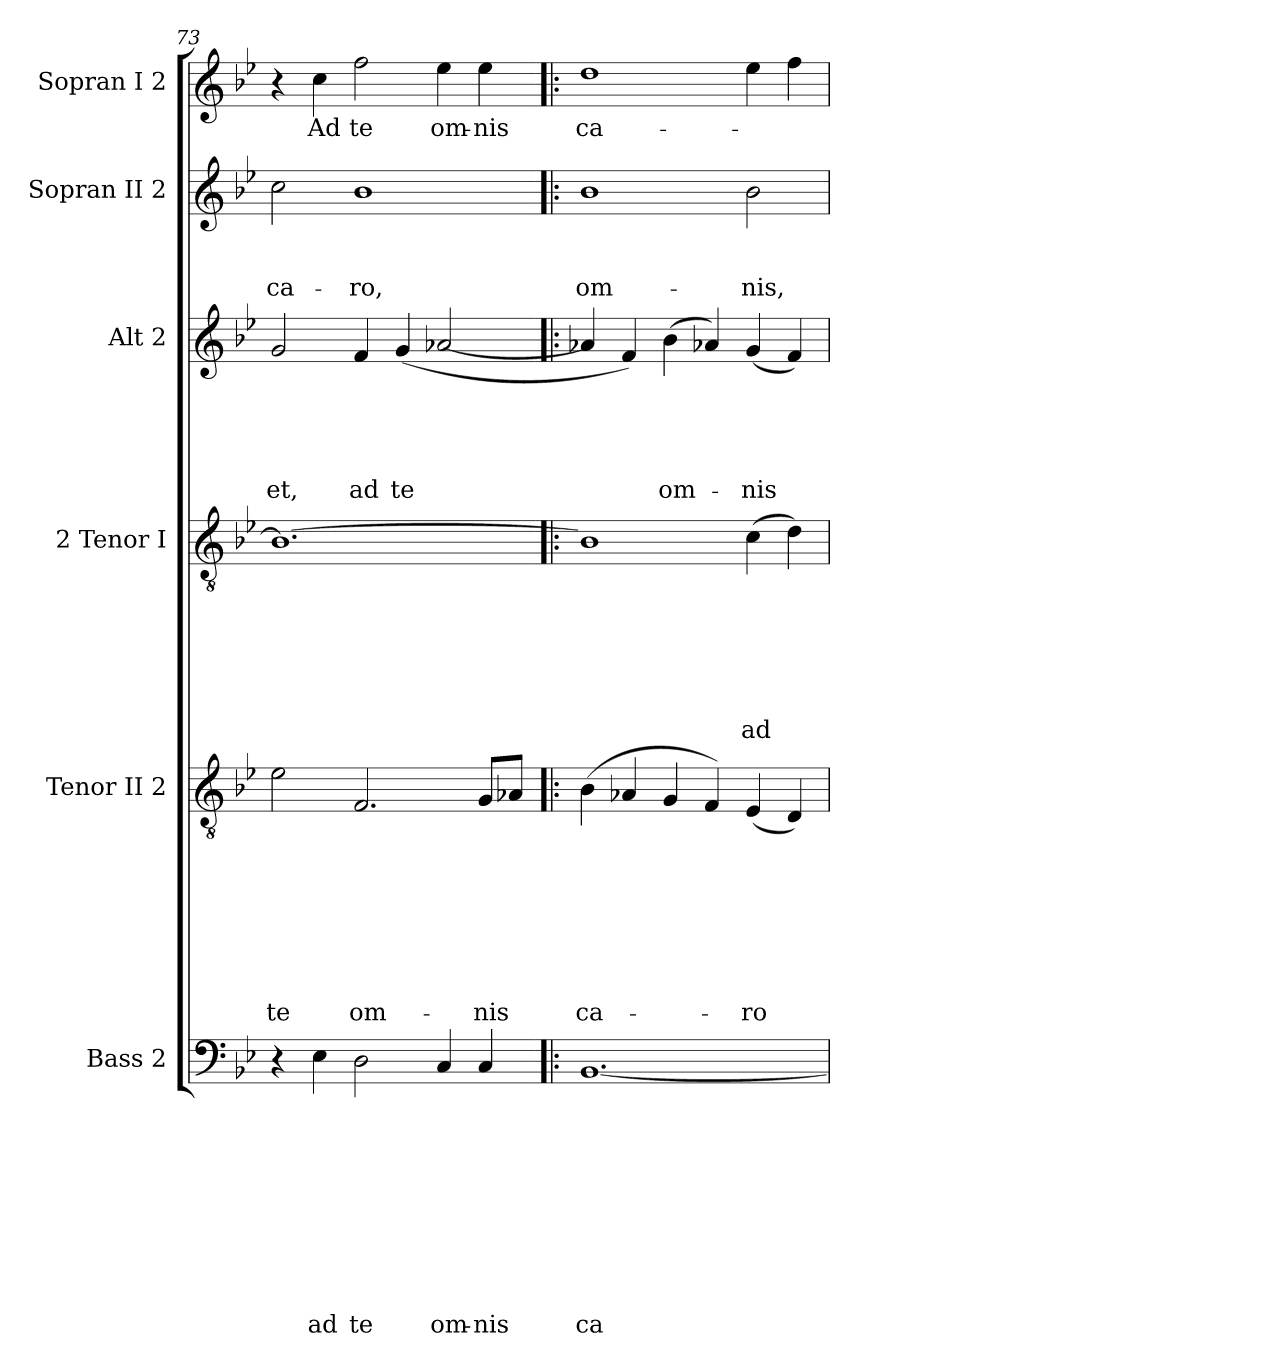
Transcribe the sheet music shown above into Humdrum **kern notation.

**kern	**text	**text	**text	**text	**text	**text	**text	**text	**text	**text	**kern	**text	**text	**text	**text	**text	**text	**text	**text	**kern	**text	**text	**text	**text	**text	**text	**text	**kern	**text	**text	**text	**text	**text	**kern	**text	**text	**text	**kern	**text
*part6	*part6	*part6	*part6	*part6	*part6	*part6	*part6	*part6	*part6	*part6	*part5	*part5	*part5	*part5	*part5	*part5	*part5	*part5	*part5	*part4	*part4	*part4	*part4	*part4	*part4	*part4	*part4	*part3	*part3	*part3	*part3	*part3	*part3	*part2	*part2	*part2	*part2	*part1	*part1
*staff6	*staff6	*staff6	*staff6	*staff6	*staff6	*staff6	*staff6	*staff6	*staff6	*staff6	*staff5	*staff5	*staff5	*staff5	*staff5	*staff5	*staff5	*staff5	*staff5	*staff4	*staff4	*staff4	*staff4	*staff4	*staff4	*staff4	*staff4	*staff3	*staff3	*staff3	*staff3	*staff3	*staff3	*staff2	*staff2	*staff2	*staff2	*staff1	*staff1
*I"Bass 2	*	*	*	*	*	*	*	*	*	*	*I"Tenor II 2	*	*	*	*	*	*	*	*	*I"2 Tenor I	*	*	*	*	*	*	*	*I"Alt 2	*	*	*	*	*	*I"Sopran II 2	*	*	*	*I"Sopran I 2	*
*clefF4	*	*	*	*	*	*	*	*	*	*	*clefGv2	*	*	*	*	*	*	*	*	*clefGv2	*	*	*	*	*	*	*	*clefG2	*	*	*	*	*	*clefG2	*	*	*	*clefG2	*
*k[b-e-]	*	*	*	*	*	*	*	*	*	*	*k[b-e-]	*	*	*	*	*	*	*	*	*k[b-e-]	*	*	*	*	*	*	*	*k[b-e-]	*	*	*	*	*	*k[b-e-]	*	*	*	*k[b-e-]	*
*B-:	*	*	*	*	*	*	*	*	*	*	*B-:	*	*	*	*	*	*	*	*	*B-:	*	*	*	*	*	*	*	*B-:	*	*	*	*	*	*B-:	*	*	*	*B-:	*
=73	=73	=73	=73	=73	=73	=73	=73	=73	=73	=73	=73	=73	=73	=73	=73	=73	=73	=73	=73	=73	=73	=73	=73	=73	=73	=73	=73	=73	=73	=73	=73	=73	=73	=73	=73	=73	=73	=73	=73
!	!	!	!	!	!	!	!	!	!	!	!	!	!	!	!	!	!	!	!LO:LY:b	!	!	!	!	!	!	!	!	!	!	!	!	!	!LO:LY:b	!	!	!	!LO:LY:b	!	!
4r	.	.	.	.	.	.	.	.	.	.	2e-\	.	.	.	.	.	.	.	te	1.B-_	.	.	.	.	.	.	.	2g/	.	.	.	.	-et,	2cc\	.	.	ca-	4r	.
!	!	!	!	!	!	!	!	!	!	!LO:LY:b	!	!	!	!	!	!	!	!	!	!	!	!	!	!	!	!	!	!	!	!	!	!	!	!	!	!	!	!	!LO:LY:b
4E-\	.	.	.	.	.	.	.	.	.	ad	.	.	.	.	.	.	.	.	.	.	.	.	.	.	.	.	.	.	.	.	.	.	.	.	.	.	.	4cc\	Ad
!	!	!	!	!	!	!	!	!	!	!LO:LY:b	!	!	!	!	!	!	!	!	!LO:LY:b	!	!	!	!	!	!	!	!	!	!	!	!	!	!LO:LY:b	!	!	!	!LO:LY:b	!	!LO:LY:b
2D\	.	.	.	.	.	.	.	.	.	te	2.F/	.	.	.	.	.	.	.	om-	.	.	.	.	.	.	.	.	4f/	.	.	.	.	ad	1b-	.	.	-ro,	2ff\	te
!	!	!	!	!	!	!	!	!	!	!	!	!	!	!	!	!	!	!	!	!	!	!	!	!	!	!	!	!	!	!	!	!	!LO:LY:b	!	!	!	!	!	!
.	.	.	.	.	.	.	.	.	.	.	.	.	.	.	.	.	.	.	.	.	.	.	.	.	.	.	.	(<4g/	.	.	.	.	te	.	.	.	.	.	.
!	!	!	!	!	!	!	!	!	!	!LO:LY:b	!	!	!	!	!	!	!	!	!	!	!	!	!	!	!	!	!	!	!	!	!	!	!	!	!	!	!	!	!LO:LY:b
4C/	.	.	.	.	.	.	.	.	.	om-	.	.	.	.	.	.	.	.	.	.	.	.	.	.	.	.	.	[<2a-X/	.	.	.	.	.	.	.	.	.	4ee-\	om-
!	!	!	!	!	!	!	!	!	!	!LO:LY:b	!	!	!	!	!	!	!	!	!LO:LY:b	!	!	!	!	!	!	!	!	!	!	!	!	!	!	!	!	!	!	!	!LO:LY:b
4C/	.	.	.	.	.	.	.	.	.	-nis	8G/L	.	.	.	.	.	.	.	-nis	.	.	.	.	.	.	.	.	.	.	.	.	.	.	.	.	.	.	4ee-\	-nis
.	.	.	.	.	.	.	.	.	.	.	8A-X/J	.	.	.	.	.	.	.	.	.	.	.	.	.	.	.	.	.	.	.	.	.	.	.	.	.	.	.	.
!!LO:LB:g=z
=74!|:	=74!|:	=74!|:	=74!|:	=74!|:	=74!|:	=74!|:	=74!|:	=74!|:	=74!|:	=74!|:	=74!|:	=74!|:	=74!|:	=74!|:	=74!|:	=74!|:	=74!|:	=74!|:	=74!|:	=74!|:	=74!|:	=74!|:	=74!|:	=74!|:	=74!|:	=74!|:	=74!|:	=74!|:	=74!|:	=74!|:	=74!|:	=74!|:	=74!|:	=74!|:	=74!|:	=74!|:	=74!|:	=74!|:	=74!|:
!	!	!	!	!	!	!	!	!	!	!LO:LY:b	!	!	!	!	!	!	!	!	!LO:LY:b	!	!	!	!	!	!	!	!	!	!	!	!	!	!	!	!	!	!LO:LY:b	!	!LO:LY:b
[<1.BB-	.	.	.	.	.	.	.	.	.	ca-	(>4B-\	.	.	.	.	.	.	.	ca-	1B-]	.	.	.	.	.	.	.	4a-X/]	.	.	.	.	.	1b-	.	.	om-	1dd	ca-
.	.	.	.	.	.	.	.	.	.	.	4A-X/	.	.	.	.	.	.	.	.	.	.	.	.	.	.	.	.	4f/)	.	.	.	.	.	.	.	.	.	.	.
!	!	!	!	!	!	!	!	!	!	!	!	!	!	!	!	!	!	!	!	!	!	!	!	!	!	!	!	!	!	!	!	!	!LO:LY:b	!	!	!	!	!	!
.	.	.	.	.	.	.	.	.	.	.	4G/	.	.	.	.	.	.	.	.	.	.	.	.	.	.	.	.	(>4b-\	.	.	.	.	om-	.	.	.	.	.	.
.	.	.	.	.	.	.	.	.	.	.	4F/)	.	.	.	.	.	.	.	.	.	.	.	.	.	.	.	.	4a-X/)	.	.	.	.	.	.	.	.	.	.	.
!	!	!	!	!	!	!	!	!	!	!	!	!	!	!	!	!	!	!	!LO:LY:b	!	!	!	!	!	!	!	!LO:LY:b	!	!	!	!	!	!LO:LY:b	!	!	!	!LO:LY:b	!	!
.	.	.	.	.	.	.	.	.	.	.	(<4E-/	.	.	.	.	.	.	.	-ro	(>4c\	.	.	.	.	.	.	ad	(<4g/	.	.	.	.	-nis	2b-\	.	.	-nis,	4ee-\	.
.	.	.	.	.	.	.	.	.	.	.	4D/)	.	.	.	.	.	.	.	.	4d\)	.	.	.	.	.	.	.	4f/)	.	.	.	.	.	.	.	.	.	4ff\	.
=	=	=	=	=	=	=	=	=	=	=	=	=	=	=	=	=	=	=	=	=	=	=	=	=	=	=	=	=	=	=	=	=	=	=	=	=	=	=	=
*-	*-	*-	*-	*-	*-	*-	*-	*-	*-	*-	*-	*-	*-	*-	*-	*-	*-	*-	*-	*-	*-	*-	*-	*-	*-	*-	*-	*-	*-	*-	*-	*-	*-	*-	*-	*-	*-	*-	*-
